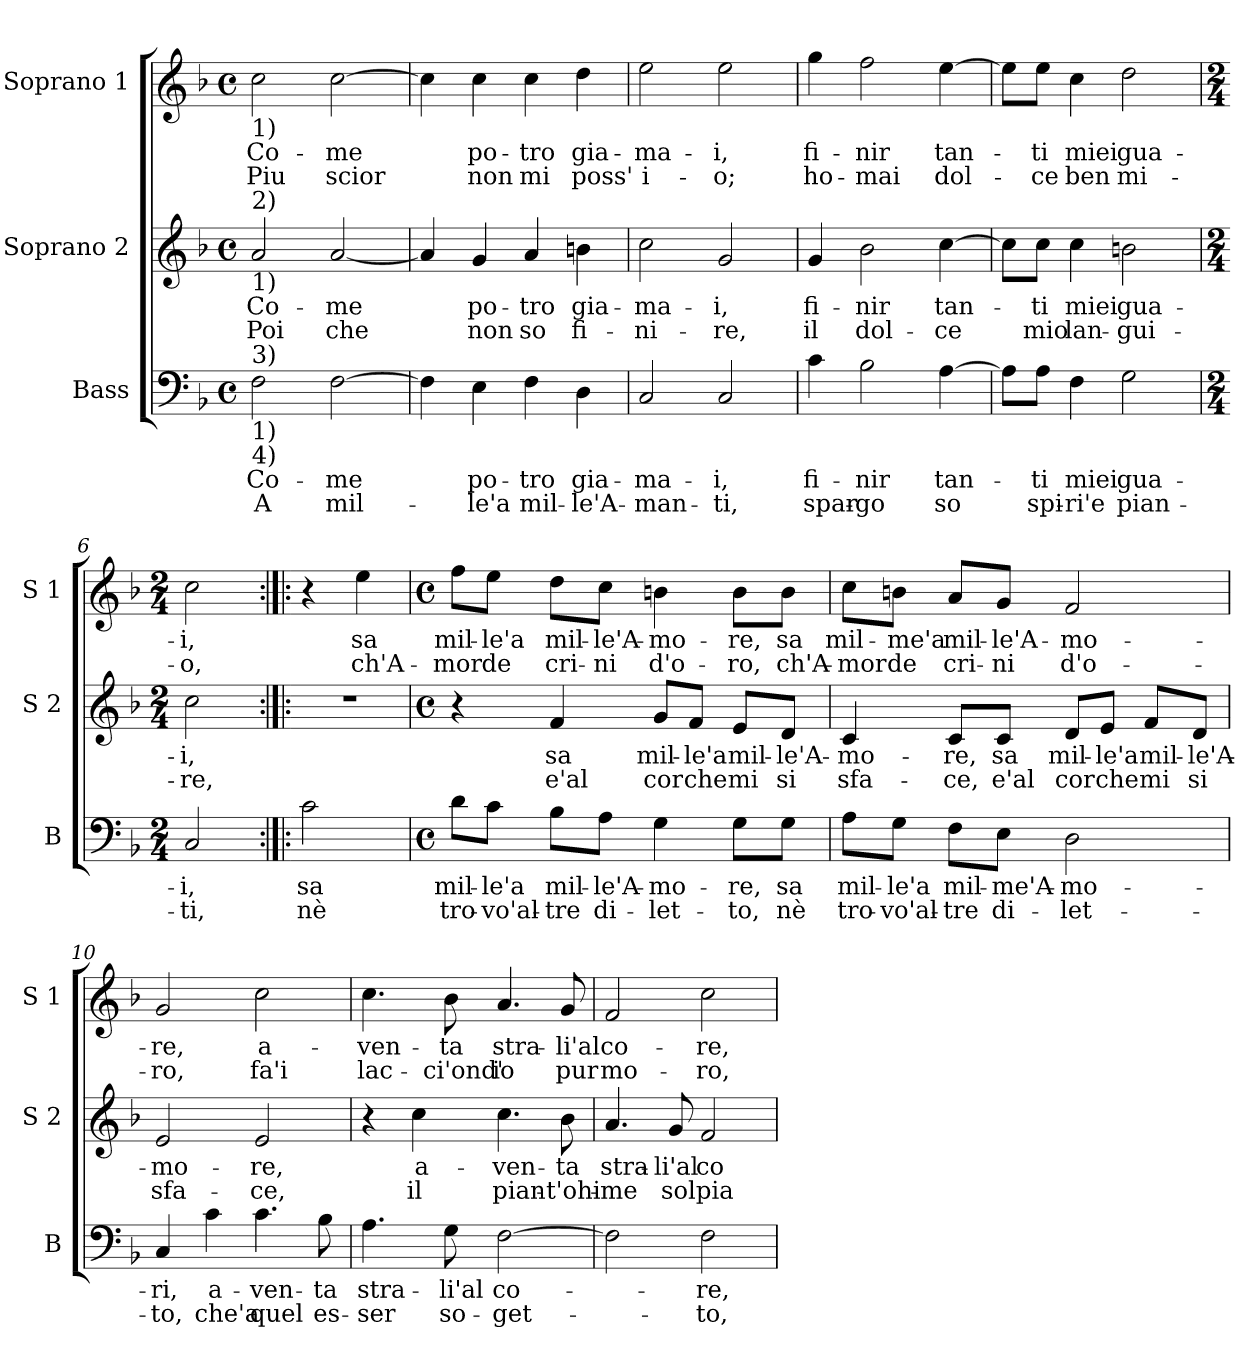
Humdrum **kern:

**kern	**text	**text	**kern	**text	**text	**kern	**text	**text
*part3	*part3	*part3	*part2	*part2	*part2	*part1	*part1	*part1
*staff3	*staff3	*staff3	*staff2	*staff2	*staff2	*staff1	*staff1	*staff1
*I"Bass	*	*	*I"Soprano 2	*	*	*I"Soprano 1	*	*
*I'B	*	*	*I'S 2	*	*	*I'S 1	*	*
*clefF4	*	*	*clefG2	*	*	*clefG2	*	*
*k[b-]	*	*	*k[b-]	*	*	*k[b-]	*	*
*F:	*	*	*F:	*	*	*F:	*	*
*M4/4	*	*	*M4/4	*	*	*M4/4	*	*
*met(c)	*	*	*met(c)	*	*	*met(c)	*	*
=1	=1	=1	=1	=1	=1	=1	=1	=1
!	!	!	!	!	!	!LO:TX:b:t=1)	!	!
!	!	!	!LO:TX:a:t=2)	!	!	!	!	!
!	!	!	!LO:TX:b:t=1)	!	!	!	!	!
!LO:TX:a:t=3)	!	!	!	!	!	!	!	!
!LO:TX:b:t=1)	!	!	!	!	!	!	!	!
!LO:TX:b:t=4)	!	!	!	!	!	!	!	!
!	!LO:LY:b	!LO:LY:b	!	!LO:LY:b	!LO:LY:b	!	!LO:LY:b	!LO:LY:b
2F\	Co-	A	2a/	Co-	Poi	2cc\	Co-	Piu
!	!LO:LY:b	!LO:LY:b	!	!LO:LY:b	!LO:LY:b	!	!LO:LY:b	!LO:LY:b
[2F\	-me	mil-	[2a/	-me	che	[2cc\	-me	scior
=2	=2	=2	=2	=2	=2	=2	=2	=2
4F\]	.	.	4a/]	.	.	4cc\]	.	.
!	!LO:LY:b	!LO:LY:b	!	!LO:LY:b	!LO:LY:b	!	!LO:LY:b	!LO:LY:b
4E\	po-	-le'a	4g/	po-	non	4cc\	po-	non
!	!LO:LY:b	!LO:LY:b	!	!LO:LY:b	!LO:LY:b	!	!LO:LY:b	!LO:LY:b
4F\	-tro	mil-	4a/	-tro	so	4cc\	-tro	mi
!	!LO:LY:b	!LO:LY:b	!	!LO:LY:b	!LO:LY:b	!	!LO:LY:b	!LO:LY:b
4D\	gia-	-le'A-	4bn\	gia-	fi-	4dd\	gia-	poss'
=3	=3	=3	=3	=3	=3	=3	=3	=3
!	!LO:LY:b	!LO:LY:b	!	!LO:LY:b	!LO:LY:b	!	!LO:LY:b	!LO:LY:b
2C/	-ma-	-man-	2cc\	-ma-	-ni-	2ee\	-ma-	i-
!	!LO:LY:b	!LO:LY:b	!	!LO:LY:b	!LO:LY:b	!	!LO:LY:b	!LO:LY:b
2C/	-i,	-ti,	2g/	-i,	-re,	2ee\	-i,	-o;
=4	=4	=4	=4	=4	=4	=4	=4	=4
!	!LO:LY:b	!LO:LY:b	!	!LO:LY:b	!LO:LY:b	!	!LO:LY:b	!LO:LY:b
4c\	fi-	spar-	4g/	fi-	il	4gg\	fi-	ho-
!	!LO:LY:b	!LO:LY:b	!	!LO:LY:b	!LO:LY:b	!	!LO:LY:b	!LO:LY:b
2B-\	-nir	-go	2b-\	-nir	dol-	2ff\	-nir	-mai
!	!LO:LY:b	!LO:LY:b	!	!LO:LY:b	!LO:LY:b	!	!LO:LY:b	!LO:LY:b
[4A\	tan-	so	[4cc\	tan-	-ce	[4ee\	tan-	dol-
!!LO:LB:g=z
=5	=5	=5	=5	=5	=5	=5	=5	=5
8A\L]	.	.	8cc\L]	.	.	8ee\L]	.	.
!	!LO:LY:b	!LO:LY:b	!	!LO:LY:b	!LO:LY:b	!	!LO:LY:b	!LO:LY:b
8A\J	-ti	spi-	8cc\J	-ti	mio	8ee\J	-ti	-ce
!	!LO:LY:b	!LO:LY:b	!	!LO:LY:b	!LO:LY:b	!	!LO:LY:b	!LO:LY:b
4F\	miei	-ri'e	4cc\	miei	lan-	4cc\	miei	ben
!	!LO:LY:b	!LO:LY:b	!	!LO:LY:b	!LO:LY:b	!	!LO:LY:b	!LO:LY:b
2G\	gua-	pian-	2bn\	gua-	-gui-	2dd\	gua-	mi-
=6	=6	=6	=6	=6	=6	=6	=6	=6
*M2/4	*	*	*M2/4	*	*	*M2/4	*	*
!	!LO:LY:b	!LO:LY:b	!	!LO:LY:b	!LO:LY:b	!	!LO:LY:b	!LO:LY:b
2C/	-i,	-ti,	2cc\	-i,	-re,	2cc\	-i,	-o,
=7:|!|:	=7:|!|:	=7:|!|:	=7:|!|:	=7:|!|:	=7:|!|:	=7:|!|:	=7:|!|:	=7:|!|:
!	!LO:LY:b	!LO:LY:b	!	!	!	!	!	!
2c\	sa	nè	2r	.	.	4r	.	.
!	!	!	!	!	!	!	!LO:LY:b	!LO:LY:b
.	.	.	.	.	.	4ee\	sa	ch'A-
=8	=8	=8	=8	=8	=8	=8	=8	=8
*M4/4	*	*	*M4/4	*	*	*M4/4	*	*
*met(c)	*	*	*met(c)	*	*	*met(c)	*	*
!	!LO:LY:b	!LO:LY:b	!	!	!	!	!LO:LY:b	!LO:LY:b
8d\L	mil-	tro-	4r	.	.	8ff\L	mil-	-mor
!	!LO:LY:b	!LO:LY:b	!	!	!	!	!LO:LY:b	!LO:LY:b
8c\J	-le'a	-vo'al-	.	.	.	8ee\J	-le'a	de
!	!LO:LY:b	!LO:LY:b	!	!LO:LY:b	!LO:LY:b	!	!LO:LY:b	!LO:LY:b
8B-\L	mil-	-tre	4f/	sa	e'al	8dd\L	mil-	cri-
!	!LO:LY:b	!LO:LY:b	!	!	!	!	!LO:LY:b	!LO:LY:b
8A\J	-le'A-	di-	.	.	.	8cc\J	-le'A-	-ni
!	!LO:LY:b	!LO:LY:b	!	!LO:LY:b	!LO:LY:b	!	!LO:LY:b	!LO:LY:b
4G\	-mo-	-let-	8g/L	mil-	cor	4bn\	-mo-	d'o-
!	!	!	!	!LO:LY:b	!LO:LY:b	!	!	!
.	.	.	8f/J	-le'a	che	.	.	.
!	!LO:LY:b	!LO:LY:b	!	!LO:LY:b	!LO:LY:b	!	!LO:LY:b	!LO:LY:b
8G\L	-re,	-to,	8e/L	mil-	mi	8b\L	-re,	-ro,
!	!LO:LY:b	!LO:LY:b	!	!LO:LY:b	!LO:LY:b	!	!LO:LY:b	!LO:LY:b
8G\J	sa	nè	8d/J	-le'A-	si	8b\J	sa	ch'A-
!!LO:PB:g=z
=9	=9	=9	=9	=9	=9	=9	=9	=9
!	!LO:LY:b	!LO:LY:b	!	!LO:LY:b	!LO:LY:b	!	!LO:LY:b	!LO:LY:b
8A\L	mil-	tro-	4c/	-mo-	sfa-	8cc\L	mil-	-mor
!	!LO:LY:b	!LO:LY:b	!	!	!	!	!LO:LY:b	!LO:LY:b
8G\J	-le'a	-vo'al-	.	.	.	8bn\J	-me'a	de
!	!LO:LY:b	!LO:LY:b	!	!LO:LY:b	!LO:LY:b	!	!LO:LY:b	!LO:LY:b
8F\L	mil-	-tre	8c/L	-re,	-ce,	8a/L	mil-	cri-
!	!LO:LY:b	!LO:LY:b	!	!LO:LY:b	!LO:LY:b	!	!LO:LY:b	!LO:LY:b
8E\J	-me'A-	di-	8c/J	sa	e'al	8g/J	-le'A-	-ni
!	!LO:LY:b	!LO:LY:b	!	!LO:LY:b	!LO:LY:b	!	!LO:LY:b	!LO:LY:b
2D\	-mo-	-let-	8d/L	mil-	cor	2f/	-mo-	d'o-
!	!	!	!	!LO:LY:b	!LO:LY:b	!	!	!
.	.	.	8e/J	-le'a	che	.	.	.
!	!	!	!	!LO:LY:b	!LO:LY:b	!	!	!
.	.	.	8f/L	mil-	mi	.	.	.
!	!	!	!	!LO:LY:b	!LO:LY:b	!	!	!
.	.	.	8d/J	-le'A-	si	.	.	.
=10	=10	=10	=10	=10	=10	=10	=10	=10
!	!LO:LY:b	!LO:LY:b	!	!LO:LY:b	!LO:LY:b	!	!LO:LY:b	!LO:LY:b
4C/	-ri,	-to,	2e/	-mo-	sfa-	2g/	-re,	-ro,
!	!LO:LY:b	!LO:LY:b	!	!	!	!	!	!
4c\	a-	che'a	.	.	.	.	.	.
!	!LO:LY:b	!LO:LY:b	!	!LO:LY:b	!LO:LY:b	!	!LO:LY:b	!LO:LY:b
4.c\	-ven-	quel	2e/	-re,	-ce,	2cc\	a-	fa'i
!	!LO:LY:b	!LO:LY:b	!	!	!	!	!	!
8B-\	-ta	es-	.	.	.	.	.	.
=11	=11	=11	=11	=11	=11	=11	=11	=11
!	!LO:LY:b	!LO:LY:b	!	!	!	!	!LO:LY:b	!LO:LY:b
4.A\	stra-	-ser	4r	.	.	4.cc\	-ven-	lac-
!	!	!	!	!LO:LY:b	!LO:LY:b	!	!	!
.	.	.	4cc\	a-	il	.	.	.
!	!LO:LY:b	!LO:LY:b	!	!	!	!	!LO:LY:b	!LO:LY:b
8G\	-li'al	so-	.	.	.	8b-\	-ta	-ci'ond'
!	!LO:LY:b	!LO:LY:b	!	!LO:LY:b	!LO:LY:b	!	!LO:LY:b	!LO:LY:b
[2F\	co-	-get-	4.cc\	-ven-	pian-	4.a/	stra-	io
!	!	!	!	!LO:LY:b	!LO:LY:b	!	!LO:LY:b	!LO:LY:b
.	.	.	8b-\	-ta	-t'ohi-	8g/	-li'al	pur
=12	=12	=12	=12	=12	=12	=12	=12	=12
!	!	!	!	!LO:LY:b	!LO:LY:b	!	!LO:LY:b	!LO:LY:b
2F\]	.	.	4.a/	stra-	-me	2f/	co-	mo-
!	!	!	!	!LO:LY:b	!LO:LY:b	!	!	!
.	.	.	8g/	-li'al	sol	.	.	.
!	!LO:LY:b	!LO:LY:b	!	!LO:LY:b	!LO:LY:b	!	!LO:LY:b	!LO:LY:b
2F\	-re,	-to,	2f/	co-	pia-	2cc\	-re,	-ro,
=	=	=	=	=	=	=	=	=
*-	*-	*-	*-	*-	*-	*-	*-	*-
